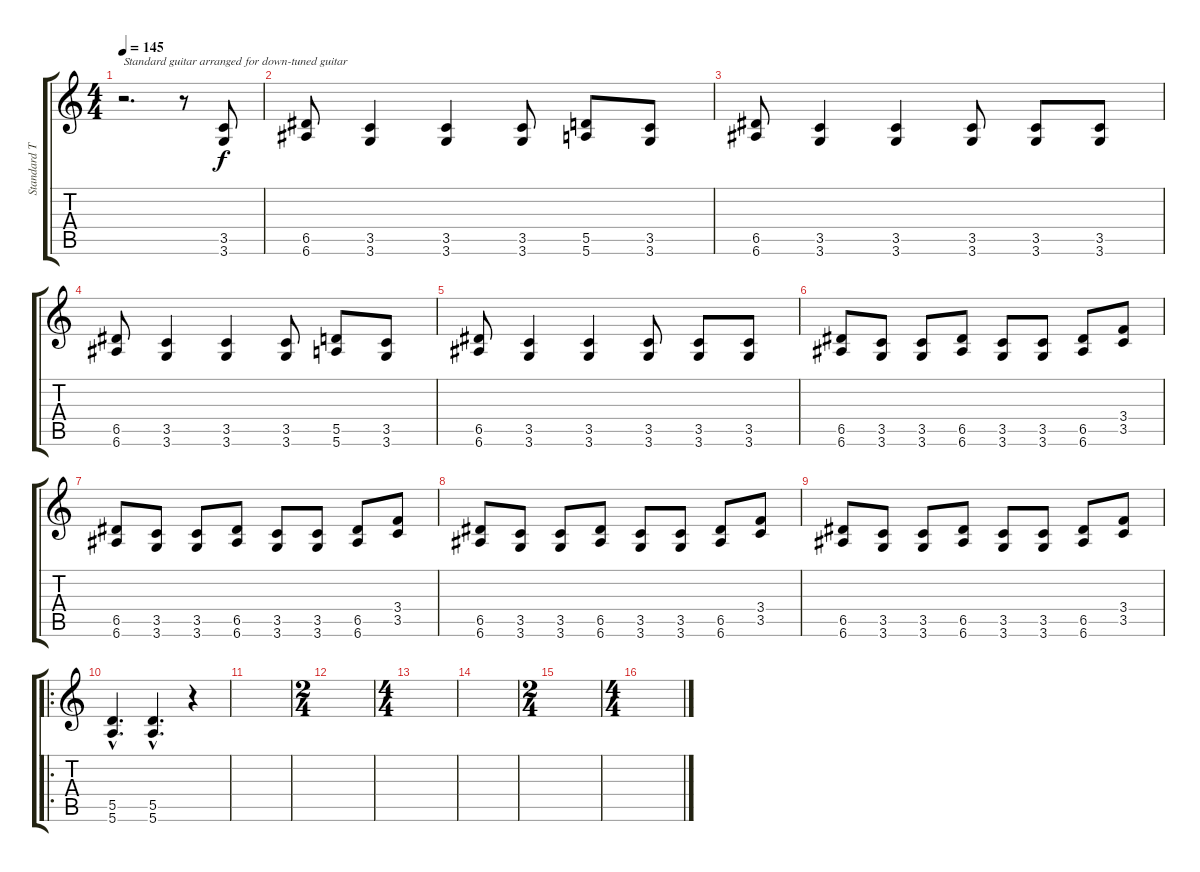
\track ("Standard Tuning" "Standard T") {instrument overdrivenguitar}
\staff {score tabs}
\tuning (E4 B3 G3 D3 A2 E2) {hide}
\ts (4 4)
\tempo 145
\clef g2
\ks c
r.2{d txt "Standard guitar arranged for down-tuned guitar" dy f instrument overdrivenguitar} r.8 (3.5 3.6).8 |
(6.5 6.6).8 (3.5 3.6).4 (3.5 3.6).4 (3.5 3.6).8 (5.5 5.6).8 (3.5 3.6).8 |
(6.5 6.6).8 (3.5 3.6).4 (3.5 3.6).4 (3.5 3.6).8 (3.5 3.6).8 (3.5 3.6).8 |
(6.5 6.6).8 (3.5 3.6).4 (3.5 3.6).4 (3.5 3.6).8 (5.5 5.6).8 (3.5 3.6).8 |
(6.5 6.6).8 (3.5 3.6).4 (3.5 3.6).4 (3.5 3.6).8 (3.5 3.6).8 (3.5 3.6).8 |
(6.5 6.6).8 (3.5 3.6).8 (3.5 3.6).8 (6.5 6.6).8 (3.5 3.6).8 (3.5 3.6).8 (6.5 6.6).8 (3.4 3.5).8 |
(6.5 6.6).8 (3.5 3.6).8 (3.5 3.6).8 (6.5 6.6).8 (3.5 3.6).8 (3.5 3.6).8 (6.5 6.6).8 (3.4 3.5).8 |
(6.5 6.6).8 (3.5 3.6).8 (3.5 3.6).8 (6.5 6.6).8 (3.5 3.6).8 (3.5 3.6).8 (6.5 6.6).8 (3.4 3.5).8 |
(6.5 6.6).8 (3.5 3.6).8 (3.5 3.6).8 (6.5 6.6).8 (3.5 3.6).8 (3.5 3.6).8 (6.5 6.6).8 (3.4 3.5).8 |
\ro
(5.5{hac} 5.6{hac}).4{d} (5.5{hac} 5.6{hac}).4{d} r.4 |
|
\ts (2 4)
|
\ts (4 4)
|
|
\ts (2 4)
|
\ts (4 4)
